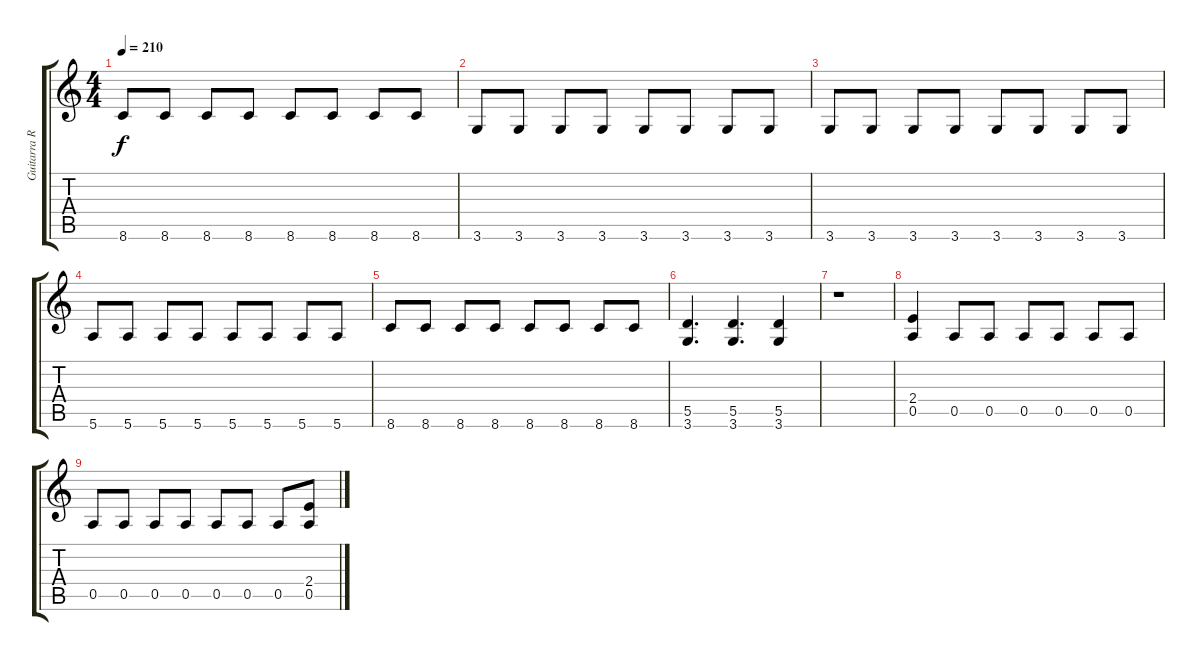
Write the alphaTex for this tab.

\track ("Guitarra Ritmica" "Guitarra R") {instrument distortionguitar}
\staff {score tabs}
\tuning (E4 B3 G3 D3 A2 E2) {hide}
\ts (4 4)
\tempo 210
\clef g2
\ks c
8.6.8{dy f} 8.6.8 8.6.8 8.6.8 8.6.8 8.6.8 8.6.8 8.6.8 |
3.6.8 3.6.8 3.6.8 3.6.8 3.6.8 3.6.8 3.6.8 3.6.8 |
3.6.8 3.6.8 3.6.8 3.6.8 3.6.8 3.6.8 3.6.8 3.6.8 |
5.6.8 5.6.8 5.6.8 5.6.8 5.6.8 5.6.8 5.6.8 5.6.8 |
8.6.8 8.6.8 8.6.8 8.6.8 8.6.8 8.6.8 8.6.8 8.6.8 |
(5.5 3.6).4{d} (5.5 3.6).4{d} (5.5 3.6).4 |
r.1 |
(2.4 0.5).4 0.5.8 0.5.8 0.5.8 0.5.8 0.5.8 0.5.8 |
0.5.8 0.5.8 0.5.8 0.5.8 0.5.8 0.5.8 0.5.8 (2.4 0.5).8
